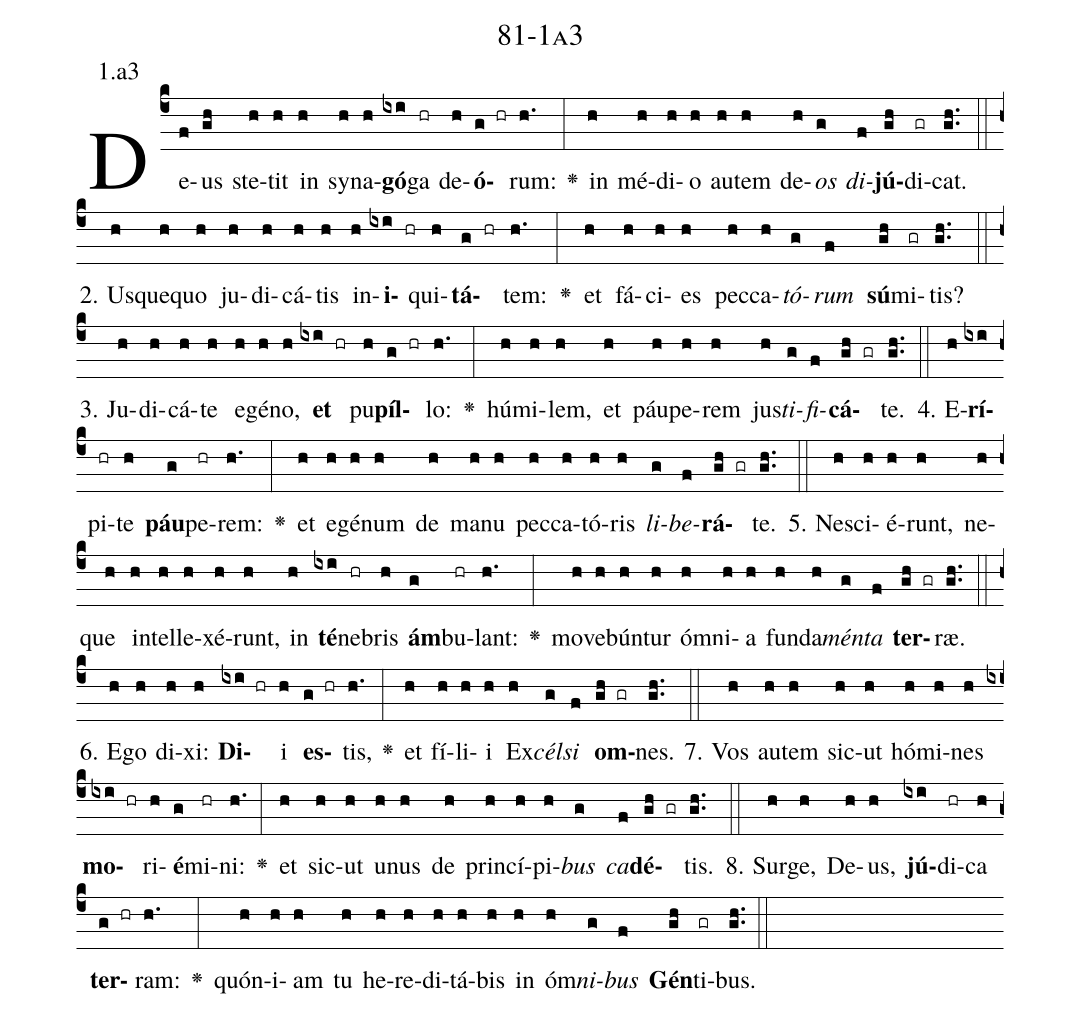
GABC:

name: 81-1a3;
annotation: 1.a3;
%%
(c4)De(f)us(gh) ste(h)tit(h) in(h) sy(h)na(h)<b>gó</b>(ixi)ga(hr) de(h)<b>ó</b>(g hr)rum:(h.) <v>\greheightstar</v>(:) in(h) mé(h)di(h)o(h) au(h)tem(h) de(h)<i>os</i>(g) <i>di</i>(f)<b>jú</b>(gh)di(gr)cat.(gh..) (::)
2. Us(h)que(h)quo(h) ju(h)di(h)cá(h)tis(h) in(h)<b>i</b>(ixi hr)qui(h)<b>tá</b>(g hr)tem:(h.) <v>\greheightstar</v>(:) et(h) fá(h)ci(h)es(h) pec(h)ca(h)<i>tó</i>(g)<i>rum</i>(f) <b>sú</b>(gh)mi(gr)tis?(gh..) (::)
3. Ju(h)di(h)cá(h)te(h) e(h)gé(h)no,(h) <b>et</b>(ixi hr) pu(h)<b>píl</b>(g hr)lo:(h.) <v>\greheightstar</v>(:) hú(h)mi(h)lem,(h) et(h) páu(h)pe(h)rem(h) jus(h)<i>ti</i>(g)<i>fi</i>(f)<b>cá</b>(gh gr)te.(gh..) (::)
4. E(h)<b>rí</b>(ixi)pi(hr)te(h) <b>páu</b>(g)pe(hr)rem:(h.) <v>\greheightstar</v>(:) et(h) e(h)gé(h)num(h) de(h) ma(h)nu(h) pec(h)ca(h)tó(h)ris(h) <i>li</i>(g)<i>be</i>(f)<b>rá</b>(gh gr)te.(gh..) (::)
5. Ne(h)sci(h)é(h)runt,(h) ne(h)que(h) in(h)tel(h)le(h)xé(h)runt,(h) in(h) <b>té</b>(ixi)ne(hr)bris(h) <b>ám</b>(g)bu(hr)lant:(h.) <v>\greheightstar</v>(:) mo(h)ve(h)bún(h)tur(h) óm(h)ni(h)a(h) fun(h)da(h)<i>mén</i>(g)<i>ta</i>(f) <b>ter</b>(gh gr)ræ.(gh..) (::)
6. E(h)go(h) di(h)xi:(h) <b>Di</b>(ixi hr)i(h) <b>es</b>(g hr)tis,(h.) <v>\greheightstar</v>(:) et(h) fí(h)li(h)i(h) Ex(h)<i>cél</i>(g)<i>si</i>(f) <b>om</b>(gh gr)nes.(gh..) (::)
7. Vos(h) au(h)tem(h) sic(h)ut(h) hó(h)mi(h)nes(h) <b>mo</b>(ixi hr)ri(h)<b>é</b>(g)mi(hr)ni:(h.) <v>\greheightstar</v>(:) et(h) sic(h)ut(h) u(h)nus(h) de(h) prin(h)cí(h)pi(h)<i>bus</i>(g) <i>ca</i>(f)<b>dé</b>(gh gr)tis.(gh..) (::)
8. Sur(h)ge,(h) De(h)us,(h) <b>jú</b>(ixi)di(hr)ca(h) <b>ter</b>(g hr)ram:(h.) <v>\greheightstar</v>(:) quón(h)i(h)am(h) tu(h) he(h)re(h)di(h)tá(h)bis(h) in(h) óm(h)<i>ni</i>(g)<i>bus</i>(f) <b>Gén</b>(gh)ti(gr)bus.(gh..) (::)
